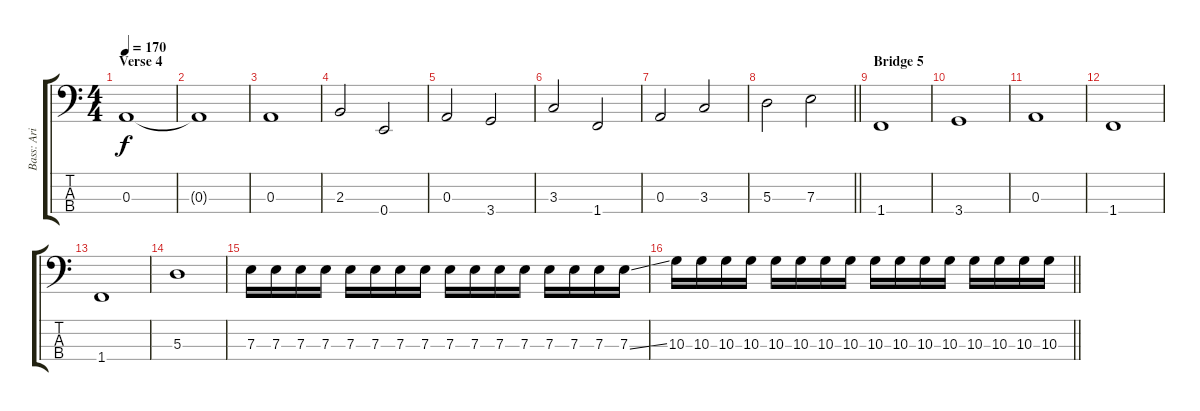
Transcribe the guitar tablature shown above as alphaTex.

\track ("Bass: Ari Katajamäki" "Bass: Ari ") {instrument electricbassfinger}
\staff {score tabs}
\tuning (G2 D2 A1 E1) {hide}
\ts (4 4)
\section ("" "Verse 4")
\tempo 170
\clef f4
\ks aminor
0.3.1{dy f} |
0.3{t}.1 |
0.3.1 |
2.3.2 0.4.2 |
0.3.2 3.4.2 |
3.3.2 1.4.2 |
0.3.2 3.3.2 |
\barLineRight lightlight
5.3.2 7.3.2 |
\section ("" "Bridge 5")
1.4.1 |
3.4.1 |
0.3.1 |
1.4.1 |
1.4.1 |
5.3.1 |
7.3.16 7.3.16 7.3.16 7.3.16 7.3.16 7.3.16 7.3.16 7.3.16 7.3.16 7.3.16 7.3.16 7.3.16 7.3.16 7.3.16 7.3.16 7.3{ss}.16 |
\barLineRight lightlight
10.3.16 10.3.16 10.3.16 10.3.16 10.3.16 10.3.16 10.3.16 10.3.16 10.3.16 10.3.16 10.3.16 10.3.16 10.3.16 10.3.16 10.3.16 10.3.16
